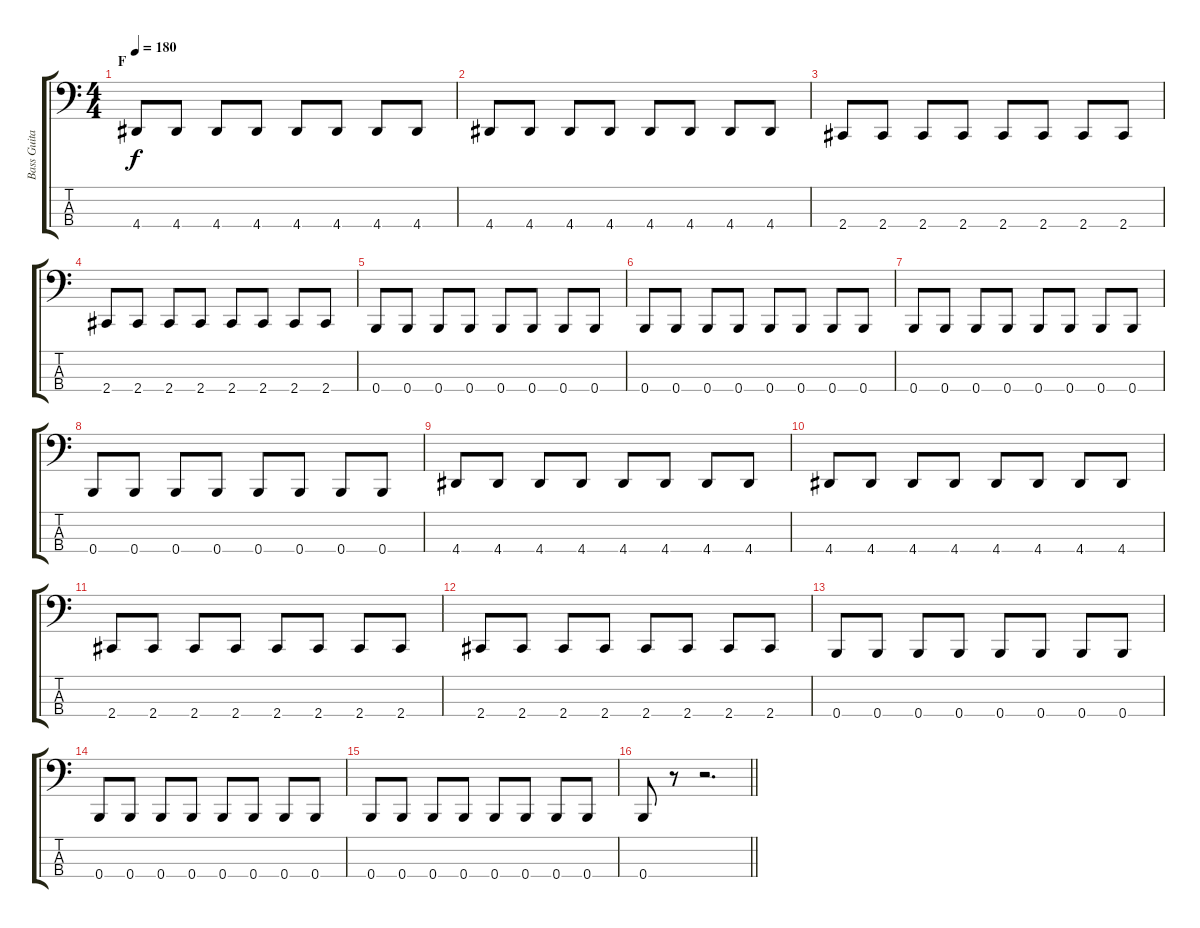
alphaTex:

\track ("Bass Guitar: John Kis Gyevi" "Bass Guita") {instrument electricbasspick}
\staff {score tabs}
\tuning (E2 B1 Gb1 B0) {hide}
\ts (4 4)
\section ("" "F")
\tempo 180
\clef f4
\ks c
4.4.8{dy f} 4.4.8 4.4.8 4.4.8 4.4.8 4.4.8 4.4.8 4.4.8 |
4.4.8 4.4.8 4.4.8 4.4.8 4.4.8 4.4.8 4.4.8 4.4.8 |
2.4.8 2.4.8 2.4.8 2.4.8 2.4.8 2.4.8 2.4.8 2.4.8 |
2.4.8 2.4.8 2.4.8 2.4.8 2.4.8 2.4.8 2.4.8 2.4.8 |
0.4.8 0.4.8 0.4.8 0.4.8 0.4.8 0.4.8 0.4.8 0.4.8 |
0.4.8 0.4.8 0.4.8 0.4.8 0.4.8 0.4.8 0.4.8 0.4.8 |
0.4.8 0.4.8 0.4.8 0.4.8 0.4.8 0.4.8 0.4.8 0.4.8 |
0.4.8 0.4.8 0.4.8 0.4.8 0.4.8 0.4.8 0.4.8 0.4.8 |
4.4.8 4.4.8 4.4.8 4.4.8 4.4.8 4.4.8 4.4.8 4.4.8 |
4.4.8 4.4.8 4.4.8 4.4.8 4.4.8 4.4.8 4.4.8 4.4.8 |
2.4.8 2.4.8 2.4.8 2.4.8 2.4.8 2.4.8 2.4.8 2.4.8 |
2.4.8 2.4.8 2.4.8 2.4.8 2.4.8 2.4.8 2.4.8 2.4.8 |
0.4.8 0.4.8 0.4.8 0.4.8 0.4.8 0.4.8 0.4.8 0.4.8 |
0.4.8 0.4.8 0.4.8 0.4.8 0.4.8 0.4.8 0.4.8 0.4.8 |
0.4.8 0.4.8 0.4.8 0.4.8 0.4.8 0.4.8 0.4.8 0.4.8 |
\barLineRight lightlight
0.4.8 r.8 r.2{d}
